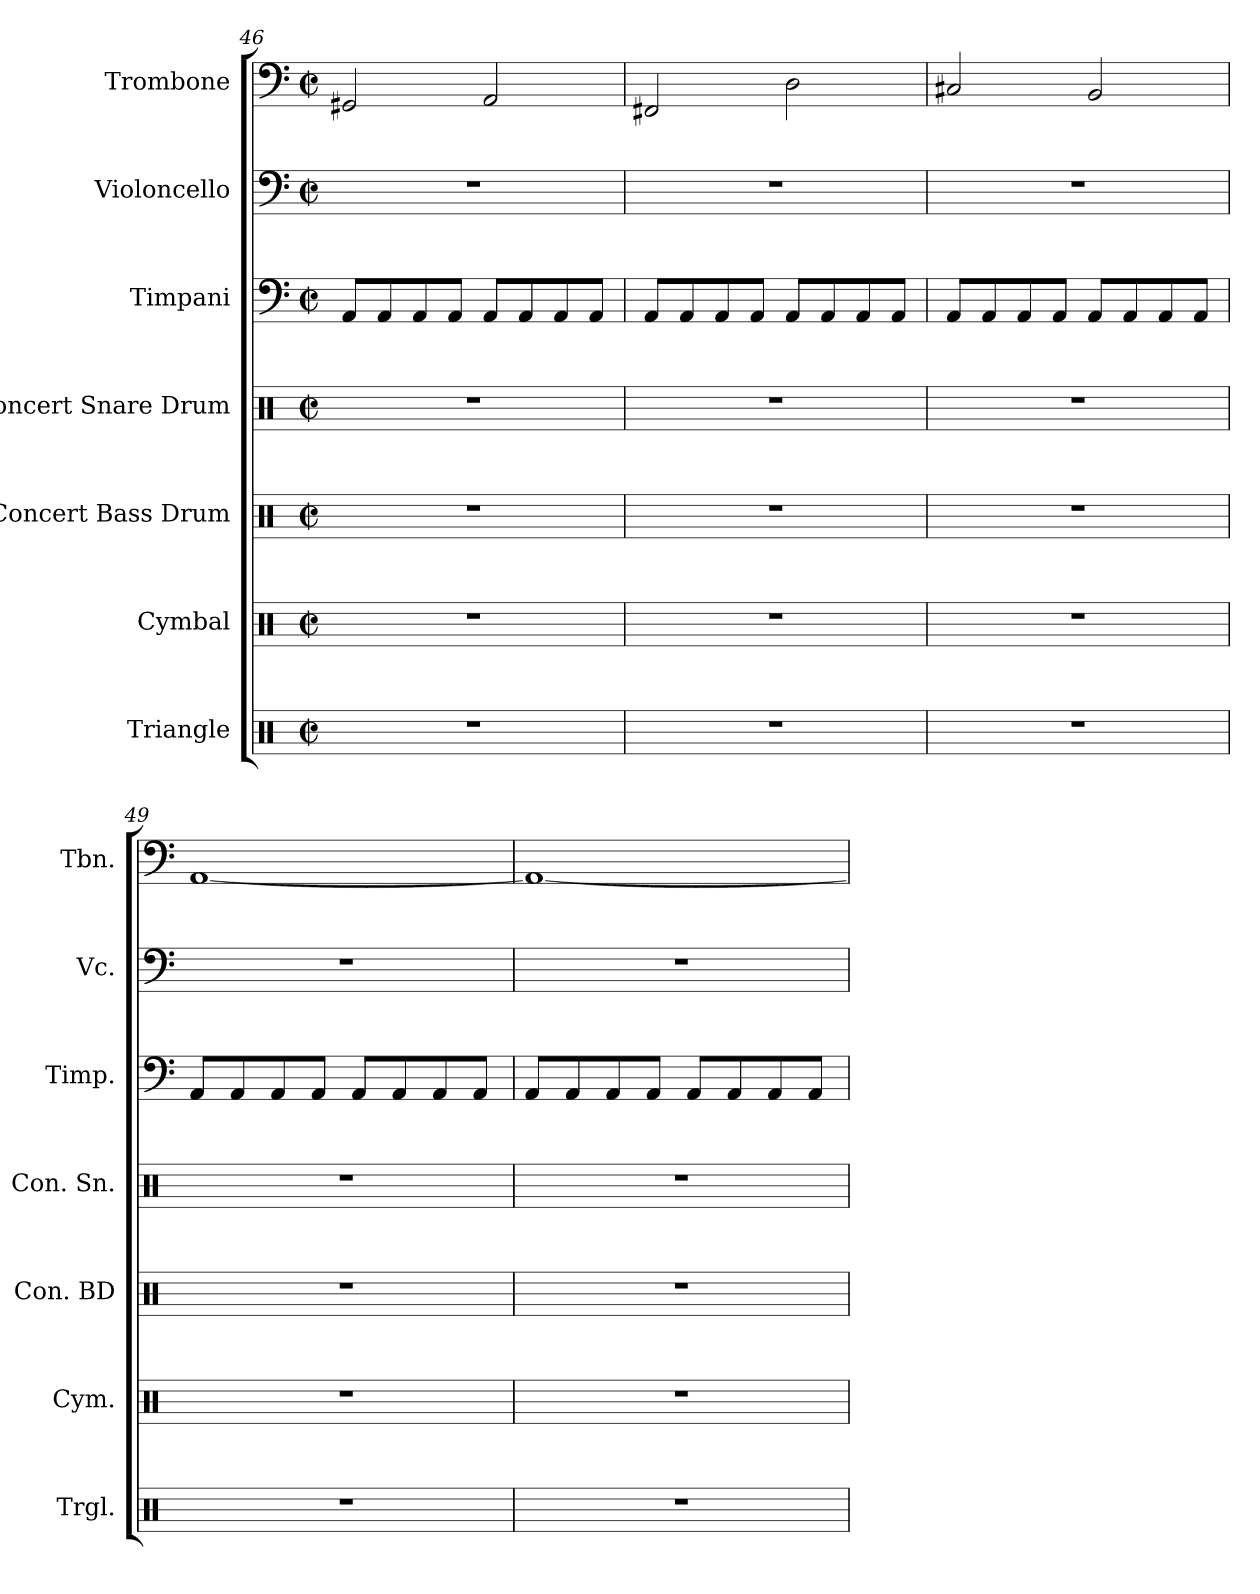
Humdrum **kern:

**kern	**kern	**kern	**kern	**kern	**kern	**kern
*part7	*part6	*part5	*part4	*part3	*part2	*part1
*staff7	*staff6	*staff5	*staff4	*staff3	*staff2	*staff1
*I"Triangle	*I"Cymbal	*I"Concert Bass Drum	*I"Concert Snare Drum	*I"Timpani	*I"Violoncello	*I"Trombone
*I'Trgl.	*I'Cym.	*I'Con. BD	*I'Con. Sn.	*I'Timp.	*I'Vc.	*I'Tbn.
*clefX	*clefX	*clefX	*clefX	*clefF4	*clefF4	*clefF4
*k[]	*k[]	*k[]	*k[]	*k[]	*k[]	*k[]
*M2/2	*M2/2	*M2/2	*M2/2	*M2/2	*M2/2	*M2/2
*met(c|)	*met(c|)	*met(c|)	*met(c|)	*met(c|)	*met(c|)	*met(c|)
=46	=46	=46	=46	=46	=46	=46
1r	1r	1r	1r	8AA/L	1r	2GG#X/
.	.	.	.	8AA/	.	.
.	.	.	.	8AA/	.	.
.	.	.	.	8AA/J	.	.
.	.	.	.	8AA/L	.	2AA/
.	.	.	.	8AA/	.	.
.	.	.	.	8AA/	.	.
.	.	.	.	8AA/J	.	.
=47	=47	=47	=47	=47	=47	=47
1r	1r	1r	1r	8AA/L	1r	2FF#X/
.	.	.	.	8AA/	.	.
.	.	.	.	8AA/	.	.
.	.	.	.	8AA/J	.	.
.	.	.	.	8AA/L	.	2D\
.	.	.	.	8AA/	.	.
.	.	.	.	8AA/	.	.
.	.	.	.	8AA/J	.	.
=48	=48	=48	=48	=48	=48	=48
1r	1r	1r	1r	8AA/L	1r	2C#X/
.	.	.	.	8AA/	.	.
.	.	.	.	8AA/	.	.
.	.	.	.	8AA/J	.	.
.	.	.	.	8AA/L	.	2BB/
.	.	.	.	8AA/	.	.
.	.	.	.	8AA/	.	.
.	.	.	.	8AA/J	.	.
=49	=49	=49	=49	=49	=49	=49
1r	1r	1r	1r	8AA/L	1r	[1AA
.	.	.	.	8AA/	.	.
.	.	.	.	8AA/	.	.
.	.	.	.	8AA/J	.	.
.	.	.	.	8AA/L	.	.
.	.	.	.	8AA/	.	.
.	.	.	.	8AA/	.	.
.	.	.	.	8AA/J	.	.
!!LO:LB:g=z
=50	=50	=50	=50	=50	=50	=50
1r	1r	1r	1r	8AA/L	1r	1AA_
.	.	.	.	8AA/	.	.
.	.	.	.	8AA/	.	.
.	.	.	.	8AA/J	.	.
.	.	.	.	8AA/L	.	.
.	.	.	.	8AA/	.	.
.	.	.	.	8AA/	.	.
.	.	.	.	8AA/J	.	.
=	=	=	=	=	=	=
*-	*-	*-	*-	*-	*-	*-
